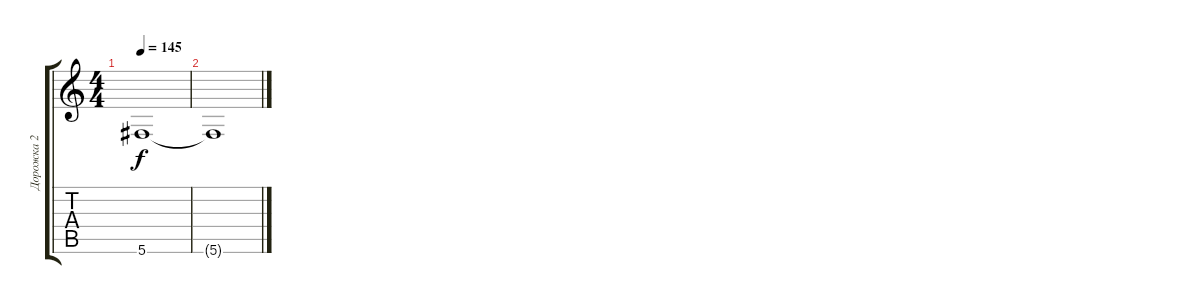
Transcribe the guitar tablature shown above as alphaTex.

\track ("Дорожка 2" "Дорожка 2") {instrument distortionguitar}
\staff {score tabs}
\tuning (Db4 Ab3 E3 B2 Gb2 Db2) {hide}
\ts (4 4)
\tempo 145
\clef g2
\ks c
5.6.1{dy f} |
5.6{t}.1
